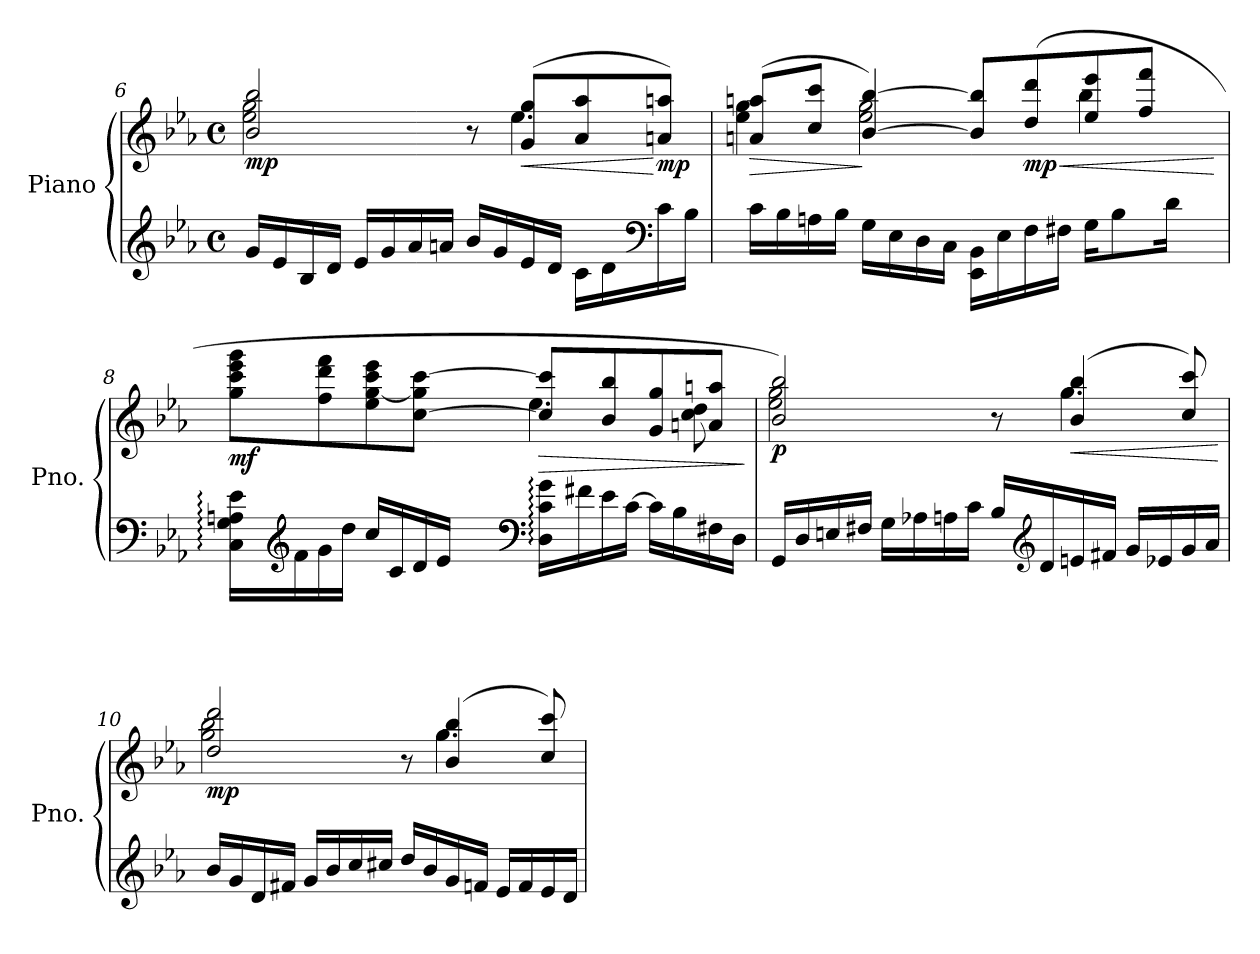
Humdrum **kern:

**kern	**kern	**dynam
*part1	*part1	*part1
*staff2	*staff1	*staff1/2
*I"Piano	*	*
*I'Pno.	*	*
*clefG2	*clefG2	*
*k[b-e-a-]	*k[b-e-a-]	*
*M4/4	*M4/4	*
*met(c)	*met(c)	*
=6	=6	=6
*	*^	*
!	!	!	!LO:DY:b
16g/LL	2b-/ 2bb-/	2ee-\ 2gg\	mp
16e-/	.	.	.
16B-/	.	.	.
16d/JJ	.	.	.
16e-/LL	.	.	.
16g/	.	.	.
16a-/	.	.	.
16an/JJ	.	.	.
16b-/LL	8r	8rffyy	.
16g/	.	.	.
!	!	!	!LO:HP:b
16e-/	(8g/ 8gg/L	4.ee-\	<
16d/JJ	.	.	.
16c\LL	8a-/ 8aa-/	.	.
16d\	.	.	.
*clefF4	*	*	*
!	!	!	!LO:DY:n=1:b
16c\	8an/ 8aan/J)	.	[ mp
16B-\JJ	.	.	.
!!LO:LB:g=z	!!
=7	=7	=7	=7
*^	*	*	*
!	!	!	!	!LO:HP:b
16c\LL	2..ryy	(8an/ 8aan/L	4ee-\ 4gg\	>
16B-\	.	.	.	.
16An\	.	8cc/ 8ccc/J	.	.
16B-\JJ	.	.	.	.
16G\LL	.	[4b-/ [4bb-/)	2ee-\ 2gg\	]
16E-\	.	.	.	.
16D\	.	.	.	.
16C\JJ	.	.	.	.
*	*	*MM68	*	*
16EE-\ 16BB-\LL	.	8b-/] 8bb-/]L	.	.
16E-\	.	.	.	.
!	!	!	!	!LO:HP:b
!	!	!	!	!LO:DY:n=1:b
16F\	.	(8dd/ 8ddd/	.	< mp
16F#X\JJ	.	.	.	.
*	*	*MM66	*	*
16G\KL	.	8ee-/ 8eee-/	4bb-\	.
8B-\	.	.	.	.
.	16.ryy	8ff/ 8fff/J	.	.
16d\Jk	.	.	.	.
.	64C!LLLLyy	.	.	.
.	64G!JJJJyy	.	.	.
*v	*v	*	*	*
*	*v	*v	*
.	.	[
=8	=8	=8
*^	*^	*
!	!	!	!	!LO:DY:b
16C\: 16G\: 16An\: 16e-\:LL	64A!LLLLyy	8gg\ 8ccc\ 8eee-\ 8ggg\L	2ryy	mf
.	64e-!JJJJyy	.	.	.
.	32ryy	.	.	.
*clefG2	*	*	*	*
16f\	8ryy	.	.	.
16g\	.	8ff\ 8ddd\ 8fff\	.	.
16dd\JJ	4ryy	.	.	.
16cc/LL	.	8ee-\ [8gg\ 8ccc\ 8eee-\	.	.
16c/	.	.	.	.
16d/	.	[8cc\ 8gg\] [8ccc\J	.	.
16e-/JJ	32ryy	.	.	.
.	64D!LLLLyy	.	.	.
.	64c!JJJJyy	.	.	.
*clefF4	*	*	*	*
*	*	*MM68	*	*
!	!	!	!	!LO:HP:b
16D\: 16c\: 16g\:LL	2rGGyy	8cc/] 8ccc/]L	4.ee-\	>
16f#X\	.	.	.	.
16e-\	.	8b-/ 8bb-/	.	.
[16c\JJ	.	.	.	.
*	*	*MM64	*	*
16c\LL]	.	8g/ 8gg/	.	.
16B-\	.	.	.	.
16F#X\	.	8an/ 8aan/J	8cc\ 8dd\	.
16D\JJ	.	.	.	.
*v	*v	*	*	*
*	*v	*v	*
.	.	]
!!LO:LB:g=z
=9	=9	=9
*	*MM72	*
*	*^	*
!	!	!	!LO:DY:b
16GG/LL	2b-/ 2bb-/)	2ee-\ 2gg\	p
16D/	.	.	.
16En/	.	.	.
16F#X/JJ	.	.	.
16G\LL	.	.	.
16A-X\	.	.	.
16An\	.	.	.
16c\JJ	.	.	.
16B-/LL	8r	8rffyy	.
*clefG2	*	*	*
16d/	.	.	.
!	!	!	!LO:HP:b
16en/	(4b-/ 4bb-/	4.gg\	<
16f#X/JJ	.	.	.
16g/LL	.	.	.
16e-X/	.	.	.
16g/	8cc/ 8ccc/)	.	.
16a-/JJ	.	.	.
*	*v	*v	*
.	.	[
=10	=10	=10
*	*^	*
!	!	!	!LO:DY:b
16b-/LL	2dd/ 2ddd/	2gg\ 2bb-\	mp
16g/	.	.	.
16d/	.	.	.
16f#X/JJ	.	.	.
16g/LL	.	.	.
16b-/	.	.	.
16cc/	.	.	.
16cc#X/JJ	.	.	.
16dd/LL	8r	8rffyy	.
16b-/	.	.	.
16g/	(4b-/ 4bb-/	4.gg\	.
16fn/JJ	.	.	.
16e-/LL	.	.	.
16f/	.	.	.
16e-/	8cc/ 8ccc/)	.	.
16d/JJ	.	.	.
*	*v	*v	*
=	=	=
*-	*-	*-
